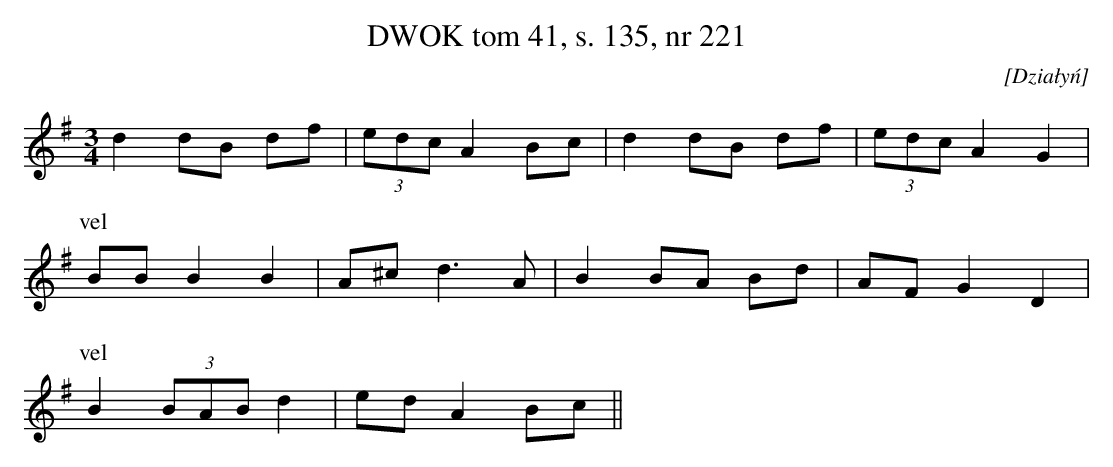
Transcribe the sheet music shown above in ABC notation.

X:1
T:DWOK tom 41, s. 135, nr 221
O:[Działyń]
L:1/16
M:3/4
K:G
d4 d2B2 d2f2| (3e2d2c2 A4 B2c2|d4 d2B2 d2f2| (3e2d2c2 A4 G4|
P:vel
B2B2 B4 B4|A2^c2 d6A2|B4 B2A2 B2d2|A2F2 G4 D4|
P:vel
B4  (3B2A2B2 d4|e2d2 A4 B2c2||
